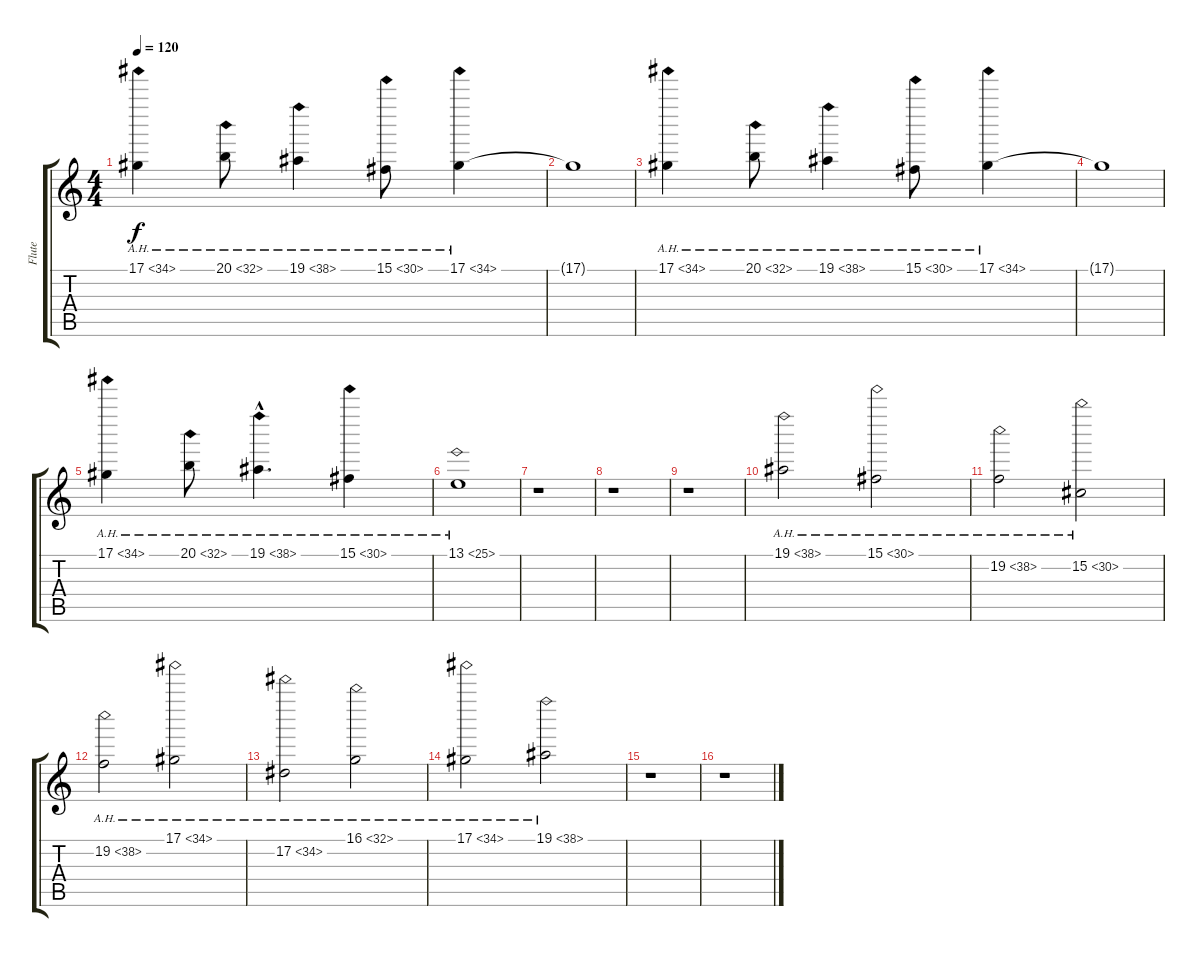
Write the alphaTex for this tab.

\track ("Flute" "Flute") {instrument flute}
\staff {score tabs}
\tuning (Eb4 Bb3 Gb3 Db3 Ab2 Eb2) {hide}
\ts (4 4)
\tempo 120
\clef g2
\ks c
17.1{ah 17}.4{dy f} 20.1{ah 12}.8 19.1{ah 19}.4 15.1{ah 15}.8 17.1{ah 17}.4 |
17.1{t}.1 |
17.1{ah 17}.4 20.1{ah 12}.8 19.1{ah 19}.4 15.1{ah 15}.8 17.1{ah 17}.4 |
17.1{t}.1 |
17.1{ah 17}.4 20.1{ah 12}.8 19.1{ah 19 hac}.4{d} 15.1{ah 15}.4 |
13.1{ah 12}.1 |
r.1 |
r.1 |
r.1 |
19.1{ah 19}.2 15.1{ah 15}.2 |
19.2{ah 19}.2 15.2{ah 15}.2 |
19.2{ah 19}.2 17.1{ah 17}.2 |
17.2{ah 17}.2 16.1{ah 16}.2 |
17.1{ah 17}.2 19.1{ah 19}.2 |
r.1 |
r.1
